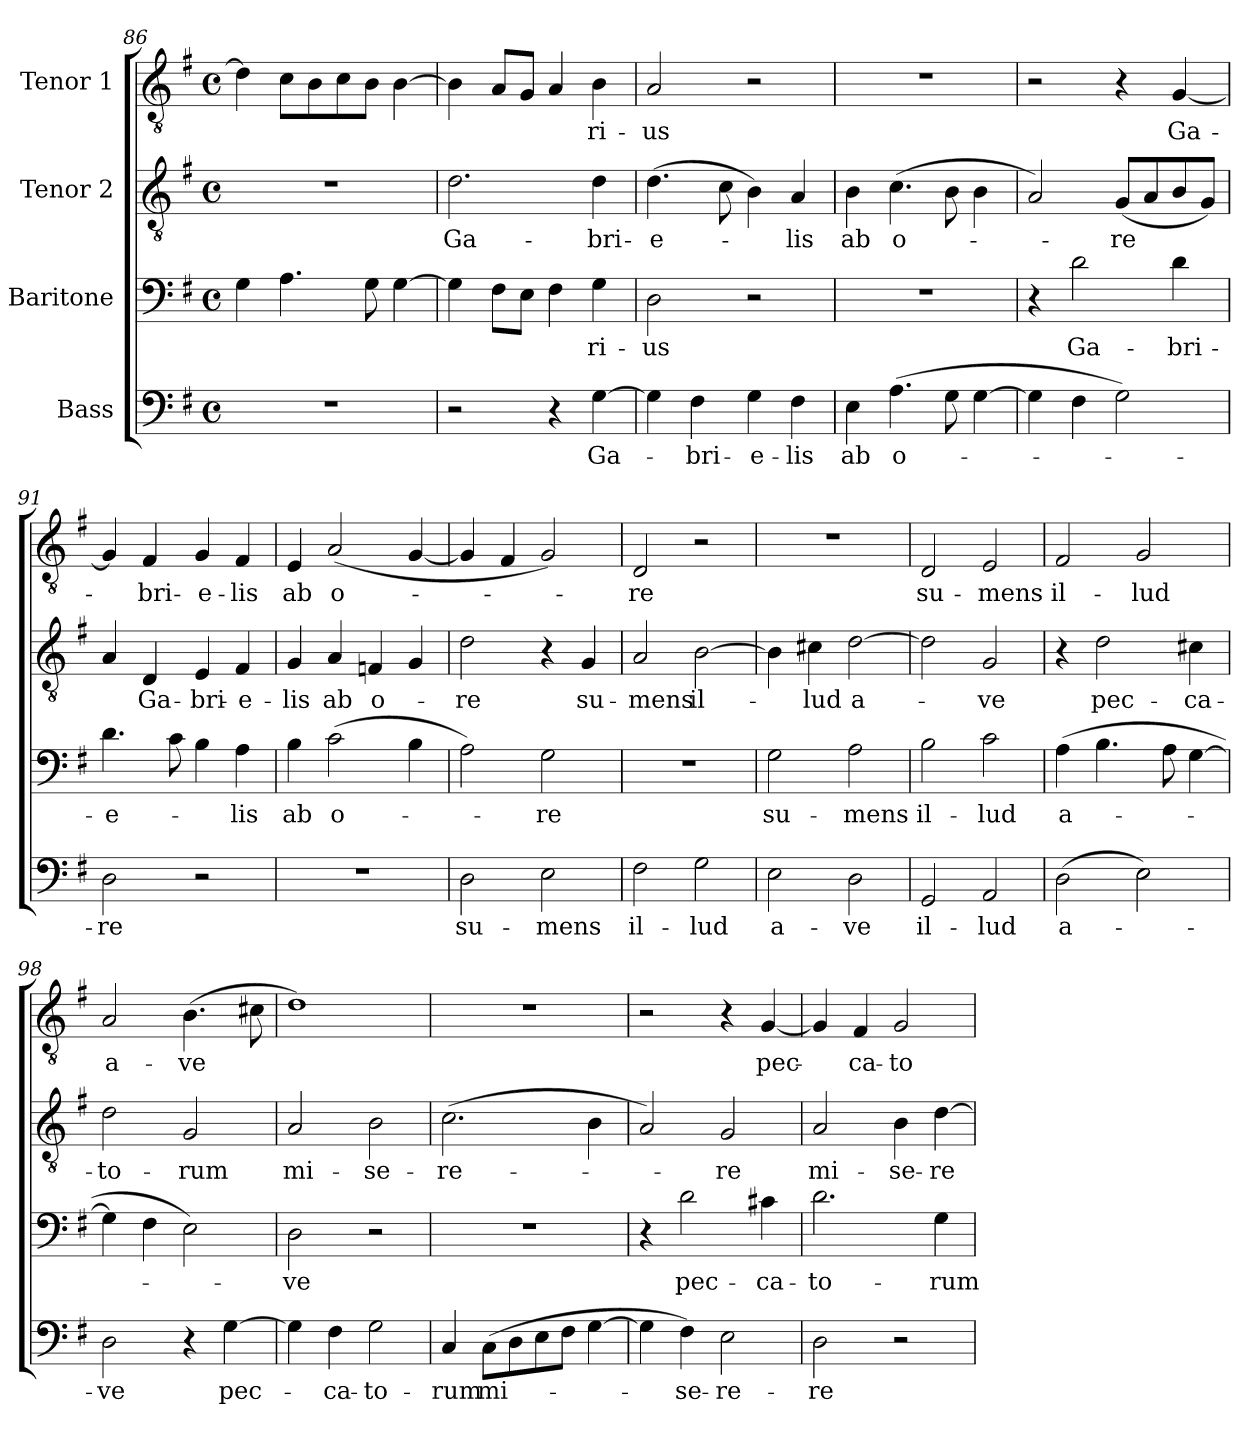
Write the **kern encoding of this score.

**kern	**text	**kern	**text	**kern	**text	**kern	**text
*part4	*part4	*part3	*part3	*part2	*part2	*part1	*part1
*staff4	*staff4	*staff3	*staff3	*staff2	*staff2	*staff1	*staff1
*I"Bass	*	*I"Baritone	*	*I"Tenor 2	*	*I"Tenor 1	*
*clefF4	*	*clefF4	*	*clefGv2	*	*clefGv2	*
*k[f#]	*	*k[f#]	*	*k[f#]	*	*k[f#]	*
*G:	*	*G:	*	*G:	*	*G:	*
*M4/4	*	*M4/4	*	*M4/4	*	*M4/4	*
*met(c)	*	*met(c)	*	*met(c)	*	*met(c)	*
=86	=86	=86	=86	=86	=86	=86	=86
1r	.	4G\	.	1r	.	4d\]	.
.	.	4.A\	.	.	.	8c\L	.
.	.	.	.	.	.	8B\	.
.	.	.	.	.	.	8c\	.
.	.	8G\	.	.	.	8B\J	.
.	.	[4G\	.	.	.	[4B\	.
=87	=87	=87	=87	=87	=87	=87	=87
2r	.	4G\]	.	2.d\	Ga-	4B\]	.
.	.	8F#\L	.	.	.	8A/L	.
.	.	8E\J	.	.	.	8G/J	.
4r	.	4F#\	.	.	.	4A/	.
[4G\	Ga-	4G\	-ri-	4d\	-bri-	4B\	-ri-
=88	=88	=88	=88	=88	=88	=88	=88
4G\]	.	2D\	-us	(4.d\	-e-	2A/	-us
4F#\	-bri-	.	.	.	.	.	.
.	.	.	.	8c\	.	.	.
4G\	-e-	2r	.	4B\)	.	2r	.
4F#\	-lis	.	.	4A/	-lis	.	.
=89	=89	=89	=89	=89	=89	=89	=89
4E\	ab	1r	.	4B\	ab	1r	.
(4.A\	o-	.	.	(4.c\	o-	.	.
8G\	.	.	.	8B\	.	.	.
[4G\	.	.	.	4B\	.	.	.
=90	=90	=90	=90	=90	=90	=90	=90
4G\]	.	4r	.	2A/)	.	2r	.
4F#\	.	2d\	Ga-	.	.	.	.
2G\)	.	.	.	(8G/L	-re	4r	.
.	.	.	.	8A/	.	.	.
.	.	4d\	-bri-	8B/	.	[4G/	Ga-
.	.	.	.	8G/J)	.	.	.
!!LO:LB:g=z
=91	=91	=91	=91	=91	=91	=91	=91
2D\	-re	4.d\	-e-	4A/	.	4G/]	-­
.	.	.	.	4D/	Ga-	4F#/	bri-
.	.	8c\	.	.	.	.	.
2r	.	4B\	.	4E/	-bri-	4G/	-e-
.	.	4A\	-lis	4F#/	-e-	4F#/	-lis
=92	=92	=92	=92	=92	=92	=92	=92
1r	.	4B\	ab	4G/	-lis	4E/	ab
.	.	(2c\	o-	4A/	ab	(2A/	o-
.	.	.	.	4Fn/	o-	.	.
.	.	4B\	.	4G/	.	[4G/	.
=93	=93	=93	=93	=93	=93	=93	=93
2D\	su-	2A\)	.	2d\	-re	4G/]	.
.	.	.	.	.	.	4F#/	.
2E\	-mens	2G\	-re	4r	.	2G/)	.
.	.	.	.	4G/	su-	.	.
=94	=94	=94	=94	=94	=94	=94	=94
2F#\	il-	1r	.	2A/	-mens	2D/	-re
2G\	-lud	.	.	[2B\	il-	2r	.
=95	=95	=95	=95	=95	=95	=95	=95
2E\	a-	2G\	su-	4B\]	.	1r	.
.	.	.	.	4c#X\	-lud	.	.
2D\	-ve	2A\	-mens	[2d\	a-	.	.
=96	=96	=96	=96	=96	=96	=96	=96
2GG/	il-	2B\	il-	2d\]	.	2D/	su-
2AA/	-lud	2c\	-lud	2G/	-ve	2E/	-mens
!!LO:LB:g=z
=97	=97	=97	=97	=97	=97	=97	=97
(2D\	a-	(4A\	a-	4r	.	2F#/	il-
.	.	4.B\	.	2d\	pec-	.	.
2E\)	.	.	.	.	.	2G/	-lud
.	.	8A\	.	.	.	.	.
.	.	[4G\	.	4c#X\	-ca-	.	.
=98	=98	=98	=98	=98	=98	=98	=98
2D\	-ve	4G\]	.	2d\	-to-	2A/	a-
.	.	4F#\	.	.	.	.	.
4r	.	2E\)	.	2G/	-rum	(4.B\	-ve
[4G\	pec-	.	.	.	.	.	.
.	.	.	.	.	.	8c#X\	.
=99	=99	=99	=99	=99	=99	=99	=99
4G\]	.	2D\	-ve	2A/	mi-	1d)	.
4F#\	-ca-	.	.	.	.	.	.
2G\	-to-	2r	.	2B\	-se-	.	.
=100	=100	=100	=100	=100	=100	=100	=100
4C/	-rum	1r	.	(2.c\	-re-	1r	.
(8C\L	mi-	.	.	.	.	.	.
8D\	.	.	.	.	.	.	.
8E\	.	.	.	.	.	.	.
8F#\J	.	.	.	.	.	.	.
[4G\	.	.	.	4B\	.	.	.
=101	=101	=101	=101	=101	=101	=101	=101
4G\]	.	4r	.	2A/)	.	2r	.
4F#\)	-se-	2d\	pec-	.	.	.	.
2E\	-re-	.	.	2G/	-re	4r	.
.	.	4c#X\	-ca-	.	.	[4G/	pec-
!!LO:PB:g=z
=102	=102	=102	=102	=102	=102	=102	=102
2D\	-re	2.d\	-to-	2A/	mi-	4G/]	-­
.	.	.	.	.	.	4F#/	ca-
2r	.	.	.	4B\	-se-	2G/	-to-
.	.	4G\	-rum	[4d\	-re-	.	.
=	=	=	=	=	=	=	=
*-	*-	*-	*-	*-	*-	*-	*-
